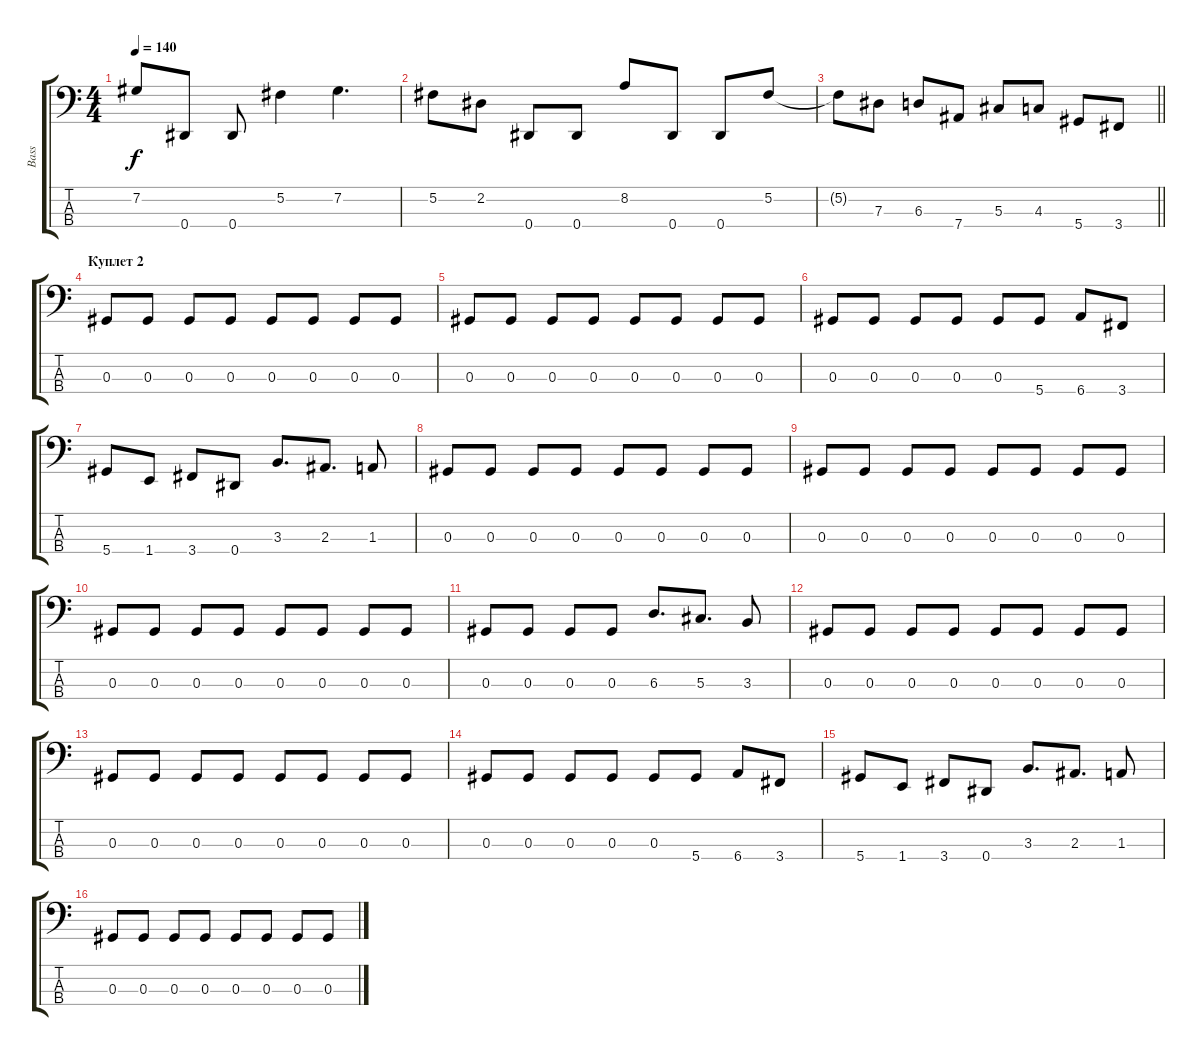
\track ("Bass" "Bass") {instrument electricbassfinger}
\staff {score tabs}
\tuning (Gb2 Db2 Ab1 Eb1) {hide}
\ts (4 4)
\tempo 140
\clef f4
\ks c
7.2.8{dy f} 0.4.8 0.4.8 5.2.4 7.2.4{d} |
5.2.8 2.2.8 0.4.8 0.4.8 8.2.8 0.4.8 0.4.8 5.2.8 |
\barLineRight lightlight
5.2{t}.8 7.3.8 6.3.8 7.4.8 5.3.8 4.3.8 5.4.8 3.4.8 |
\section ("" "Куплет 2")
0.3.8 0.3.8 0.3.8 0.3.8 0.3.8 0.3.8 0.3.8 0.3.8 |
0.3.8 0.3.8 0.3.8 0.3.8 0.3.8 0.3.8 0.3.8 0.3.8 |
0.3.8 0.3.8 0.3.8 0.3.8 0.3.8 5.4.8 6.4.8 3.4.8 |
5.4.8 1.4.8 3.4.8 0.4.8 3.3.8{d} 2.3.8{d} 1.3.8 |
0.3.8 0.3.8 0.3.8 0.3.8 0.3.8 0.3.8 0.3.8 0.3.8 |
0.3.8 0.3.8 0.3.8 0.3.8 0.3.8 0.3.8 0.3.8 0.3.8 |
0.3.8 0.3.8 0.3.8 0.3.8 0.3.8 0.3.8 0.3.8 0.3.8 |
0.3.8 0.3.8 0.3.8 0.3.8 6.3.8{d} 5.3.8{d} 3.3.8 |
0.3.8 0.3.8 0.3.8 0.3.8 0.3.8 0.3.8 0.3.8 0.3.8 |
0.3.8 0.3.8 0.3.8 0.3.8 0.3.8 0.3.8 0.3.8 0.3.8 |
0.3.8 0.3.8 0.3.8 0.3.8 0.3.8 5.4.8 6.4.8 3.4.8 |
5.4.8 1.4.8 3.4.8 0.4.8 3.3.8{d} 2.3.8{d} 1.3.8 |
0.3.8 0.3.8 0.3.8 0.3.8 0.3.8 0.3.8 0.3.8 0.3.8
